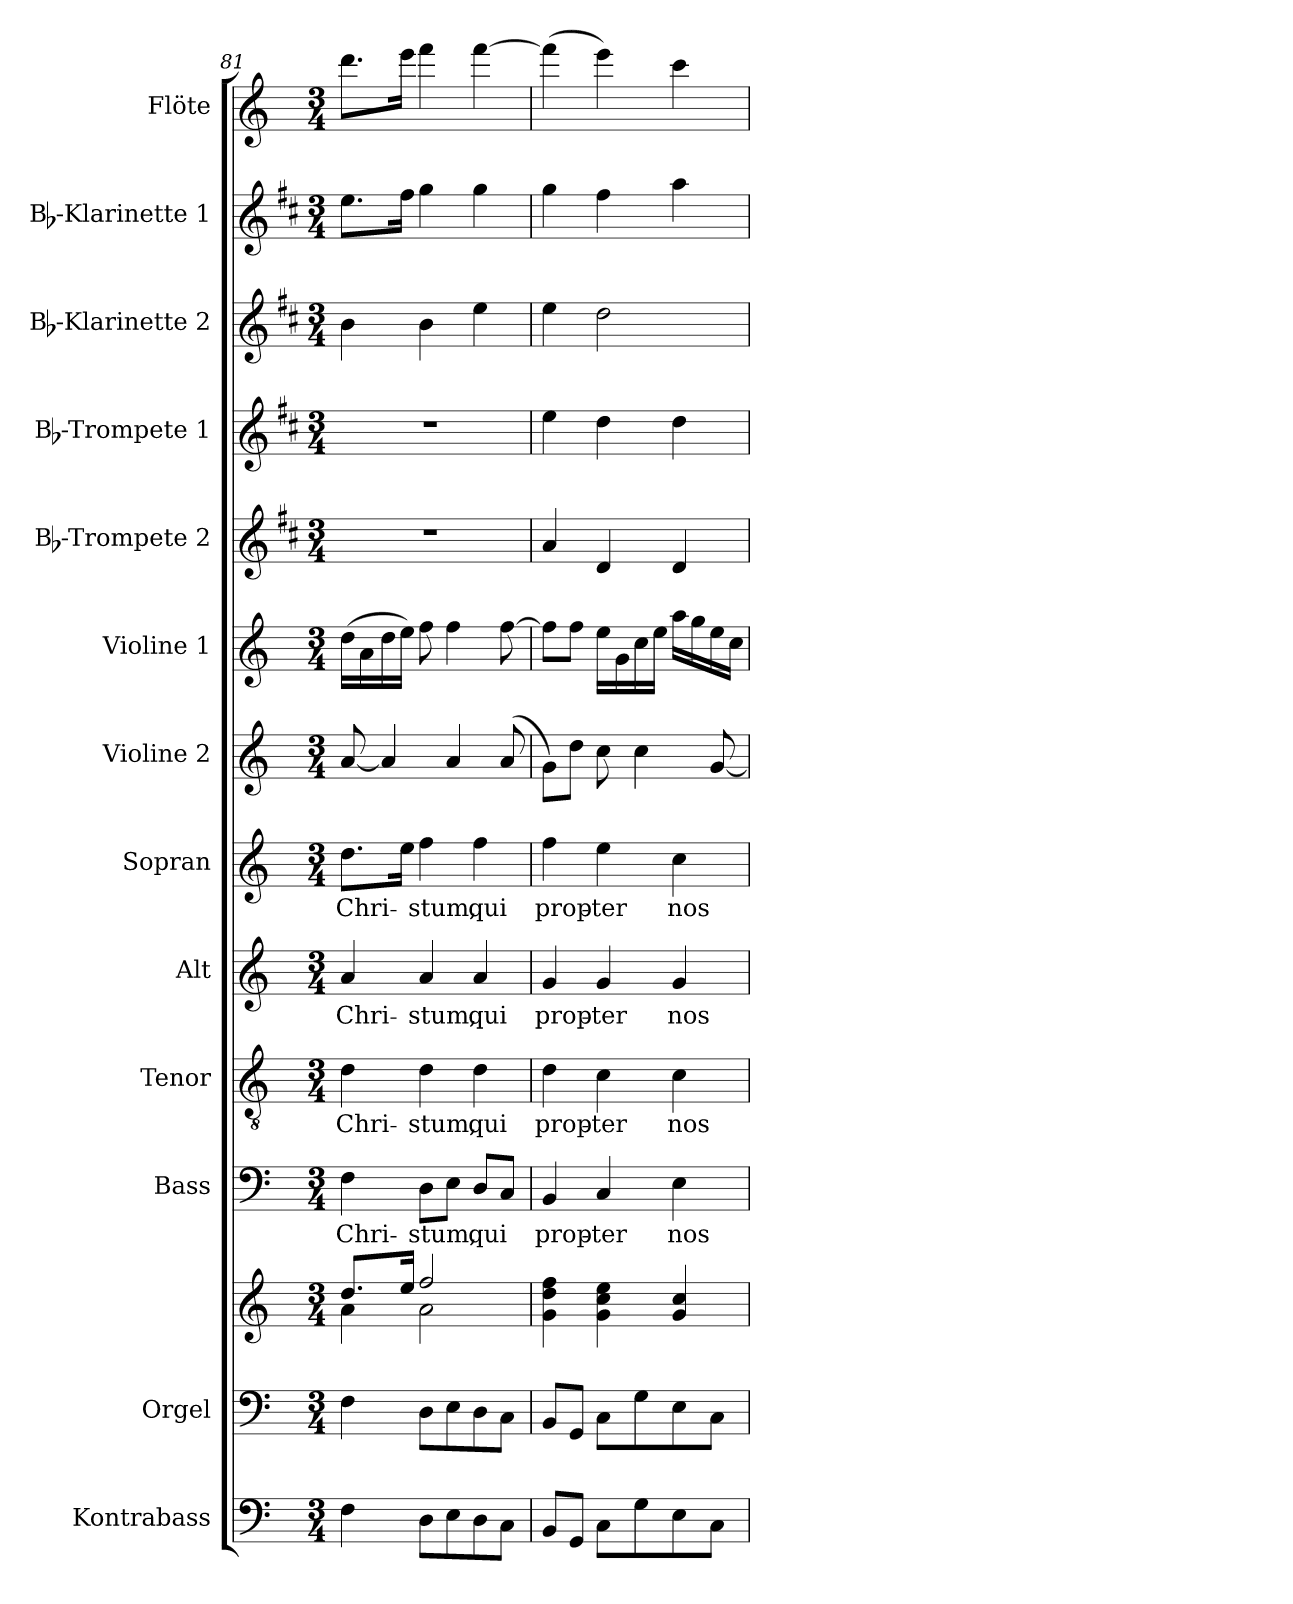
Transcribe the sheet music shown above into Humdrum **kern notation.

**kern	**kern	**kern	**kern	**text	**kern	**text	**kern	**text	**kern	**text	**kern	**kern	**kern	**kern	**kern	**kern	**kern
*part13	*part12	*part12	*part11	*part11	*part10	*part10	*part9	*part9	*part8	*part8	*part7	*part6	*part5	*part4	*part3	*part2	*part1
*staff14	*staff13	*staff12	*staff11	*staff11	*staff10	*staff10	*staff9	*staff9	*staff8	*staff8	*staff7	*staff6	*staff5	*staff4	*staff3	*staff2	*staff1
*I"Kontrabass	*I"Orgel	*	*I"Bass	*	*I"Tenor	*	*I"Alt	*	*I"Sopran	*	*I"Violine 2	*I"Violine 1	*I"Bb-Trompete 2	*I"Bb-Trompete 1	*I"Bb-Klarinette 2	*I"Bb-Klarinette 1	*I"Flöte
*I'Kb.	*I'Org.	*	*I'B.	*	*I'T.	*	*I'A.	*	*I'S.	*	*I'Vl. 2	*I'Vl. 1	*I'Bb Trp. 2	*I'Bb Trp. 1	*I'Bb Kl. 2	*I'Bb Kl. 1	*I'Fl.
*clefF4	*clefF4	*clefG2	*clefF4	*	*clefGv2	*	*clefG2	*	*clefG2	*	*clefG2	*clefG2	*clefG2	*clefG2	*clefG2	*clefG2	*clefG2
*ITrd7c12	*	*	*	*	*	*	*	*	*	*	*	*	*ITrd1c2	*ITrd1c2	*ITrd1c2	*ITrd1c2	*
*k[]	*k[]	*k[]	*k[]	*	*k[]	*	*k[]	*	*k[]	*	*k[]	*k[]	*k[]	*k[]	*k[]	*k[]	*k[]
*C:	*C:	*C:	*C:	*	*C:	*	*C:	*	*C:	*	*C:	*C:	*C:	*C:	*C:	*C:	*C:
*M3/4	*M3/4	*M3/4	*M3/4	*	*M3/4	*	*M3/4	*	*M3/4	*	*M3/4	*M3/4	*M3/4	*M3/4	*M3/4	*M3/4	*M3/4
=81	=81	=81	=81	=81	=81	=81	=81	=81	=81	=81	=81	=81	=81	=81	=81	=81	=81
*	*	*^	*	*	*	*	*	*	*	*	*	*	*	*	*	*	*
!	!	!	!	!	!LO:LY:b	!	!LO:LY:b	!	!LO:LY:b	!	!LO:LY:b	!	!	!	!	!	!	!
4FF\	4F\	8.dd/L	4a\	4F\	Chri-	4d\	Chri-	4a/	Chri-	8.dd\L	Chri-	[8a/	(>16dd\LL	2.r	2.r	4a\	8.dd\L	8.ddd\L
.	.	.	.	.	.	.	.	.	.	.	.	.	16a\	.	.	.	.	.
.	.	.	.	.	.	.	.	.	.	.	.	4a/]	16dd\	.	.	.	.	.
.	.	16ee/Jk	.	.	.	.	.	.	.	16ee\Jk	.	.	16ee\JJ)	.	.	.	16ee\Jk	16eee\Jk
!	!	!	!	!	!LO:LY:b	!	!LO:LY:b	!	!LO:LY:b	!	!LO:LY:b	!	!	!	!	!	!	!
8DD\L	8D\L	2ff/	2a\	8D\L	-stum,	4d\	-stum,	4a/	-stum,	4ff\	-stum,	.	8ff\	.	.	4a\	4ff\	4fff\
8EE\	8E\	.	.	8E\J	.	.	.	.	.	.	.	4a/	4ff\	.	.	.	.	.
!	!	!	!	!	!LO:LY:b	!	!LO:LY:b	!	!LO:LY:b	!	!LO:LY:b	!	!	!	!	!	!	!
8DD\	8D\	.	.	8D/L	qui	4d\	qui	4a/	qui	4ff\	qui	.	.	.	.	4dd\	4ff\	[4fff\
8CC\J	8C\J	.	.	8C/J	.	.	.	.	.	.	.	(<8a/	[8ff\	.	.	.	.	.
*	*	*v	*v	*	*	*	*	*	*	*	*	*	*	*	*	*	*	*
=82	=82	=82	=82	=82	=82	=82	=82	=82	=82	=82	=82	=82	=82	=82	=82	=82	=82
!	!	!	!	!LO:LY:b	!	!LO:LY:b	!	!LO:LY:b	!	!LO:LY:b	!	!	!	!	!	!	!
8BBB/L	8BB/L	4g\ 4dd\ 4ff\	4BB/	prop-	4d\	prop-	4g/	prop-	4ff\	prop-	8g\L)	8ff\L]	4g/	4dd\	4dd\	4ff\	(>4fff\]
8GGG/J	8GG/J	.	.	.	.	.	.	.	.	.	8dd\J	8ff\J	.	.	.	.	.
!	!	!	!	!LO:LY:b	!	!LO:LY:b	!	!LO:LY:b	!	!LO:LY:b	!	!	!	!	!	!	!
8CC\L	8C\L	4g\ 4cc\ 4ee\	4C/	-ter	4c\	-ter	4g/	-ter	4ee\	-ter	8cc\	16ee\LL	4c/	4cc\	2cc\	4ee\	4eee\)
.	.	.	.	.	.	.	.	.	.	.	.	16g\	.	.	.	.	.
8GG\	8G\	.	.	.	.	.	.	.	.	.	4cc\	16cc\	.	.	.	.	.
.	.	.	.	.	.	.	.	.	.	.	.	16ee\JJ	.	.	.	.	.
!	!	!	!	!LO:LY:b	!	!LO:LY:b	!	!LO:LY:b	!	!LO:LY:b	!	!	!	!	!	!	!
8EE\	8E\	4g/ 4cc/	4E\	nos	4c\	nos	4g/	nos	4cc\	nos	.	16aa\LL	4c/	4cc\	.	4gg\	4ccc\
.	.	.	.	.	.	.	.	.	.	.	.	16gg\	.	.	.	.	.
8CC\J	8C\J	.	.	.	.	.	.	.	.	.	[8g/	16ee\	.	.	.	.	.
.	.	.	.	.	.	.	.	.	.	.	.	16cc\JJ	.	.	.	.	.
=	=	=	=	=	=	=	=	=	=	=	=	=	=	=	=	=	=
*-	*-	*-	*-	*-	*-	*-	*-	*-	*-	*-	*-	*-	*-	*-	*-	*-	*-
